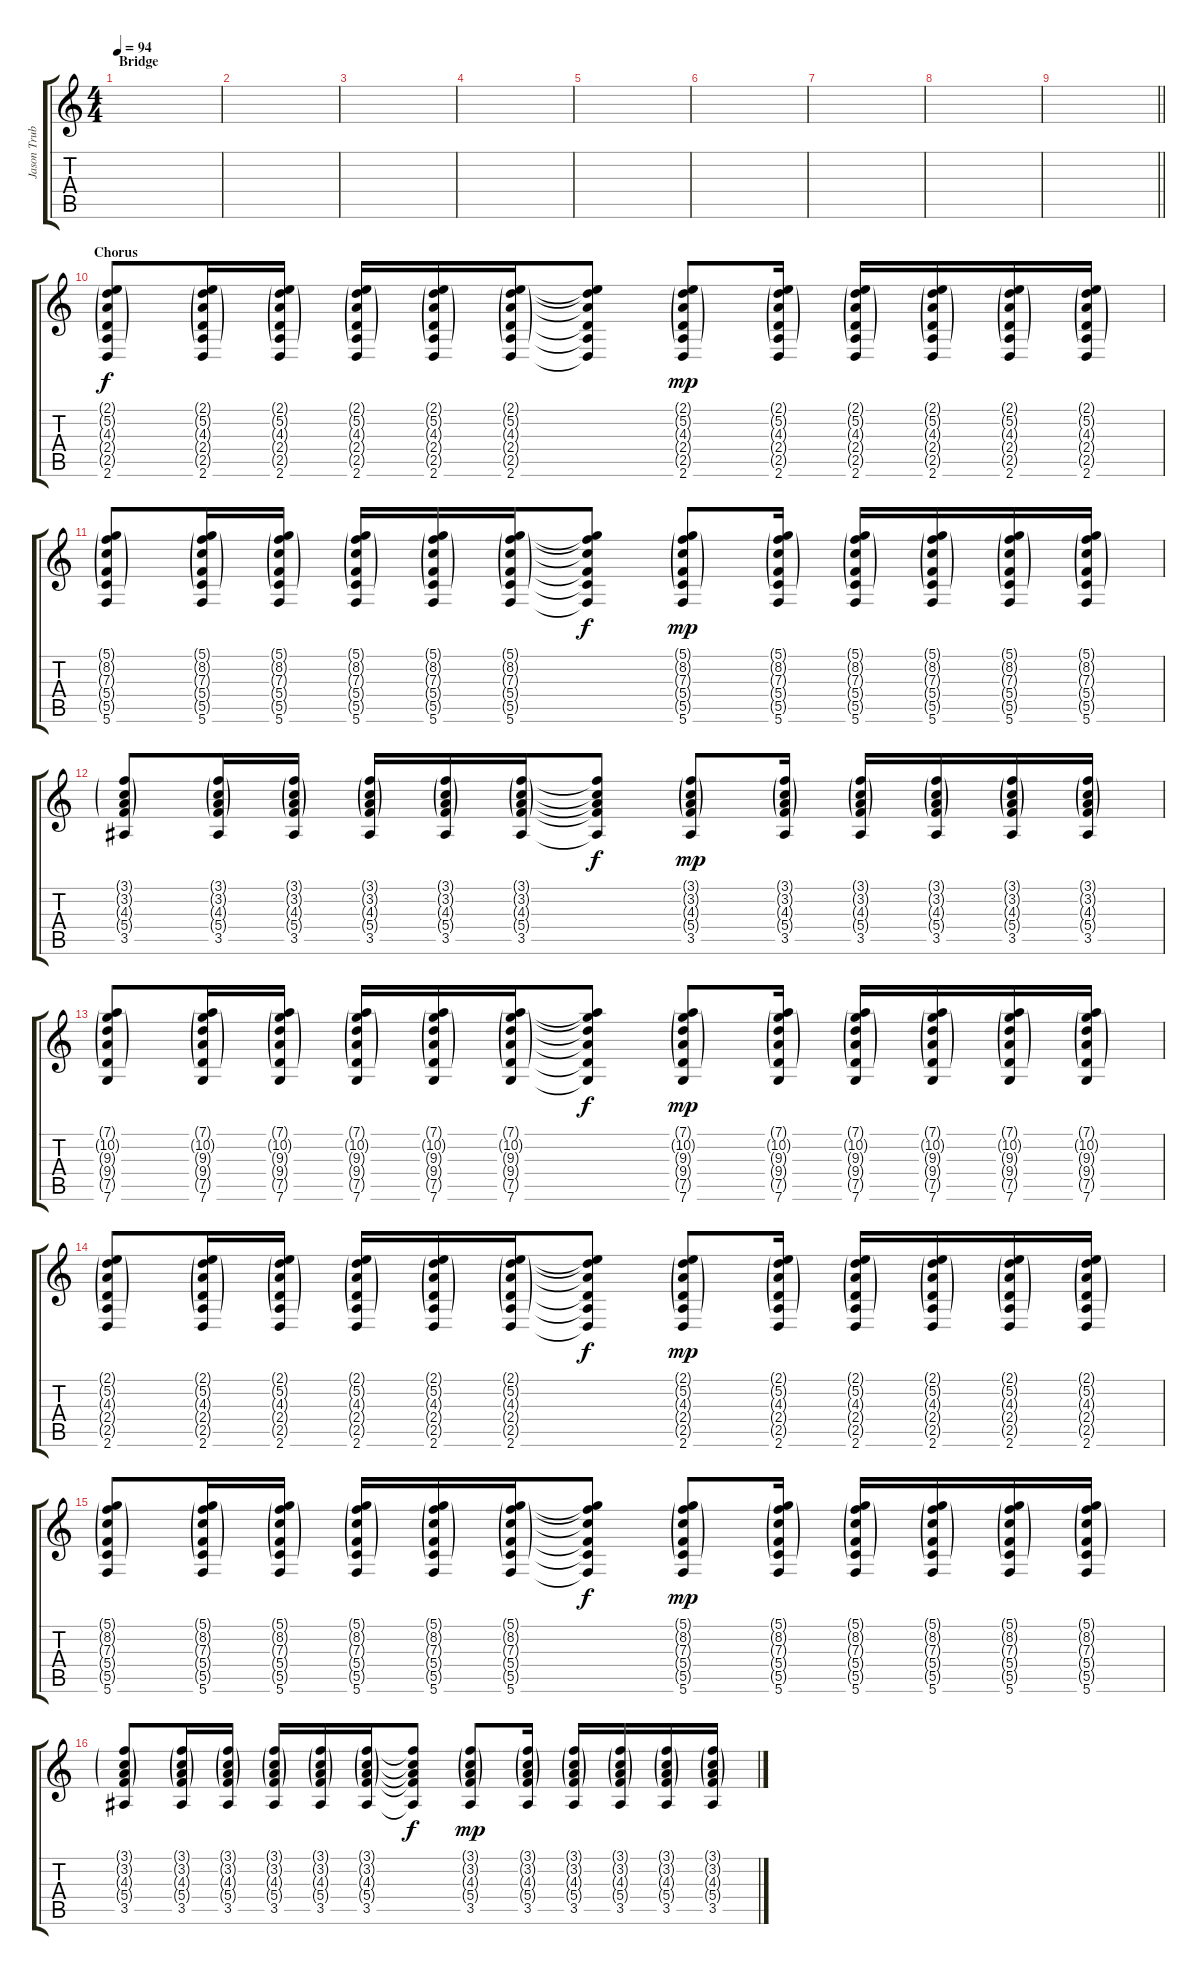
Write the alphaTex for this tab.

\track ("Jason Truby" "Jason Trub") {instrument electricguitarclean}
\staff {score tabs}
\tuning (D4 A3 F3 C3 G2 C2) {hide}
\ts (4 4)
\section ("" "Bridge")
\tempo 94
\clef g2
\ks c
|
|
|
|
|
|
|
|
\barLineRight lightlight
|
\section ("" "Chorus")
(2.1{g} 5.2{g} 4.3{g} 2.4{g} 2.5{g} 2.6).8{volume 8 instrument electricguitarclean} (2.1{g} 5.2{g} 4.3{g} 2.4{g} 2.5{g} 2.6).16 (2.1{g} 5.2{g} 4.3{g} 2.4{g} 2.5{g} 2.6).16 (2.1{g} 5.2{g} 4.3{g} 2.4{g} 2.5{g} 2.6).16 (2.1{g} 5.2{g} 4.3{g} 2.4{g} 2.5{g} 2.6).16 (2.1{g} 5.2{g} 4.3{g} 2.4{g} 2.5{g} 2.6).16 (2.1{t} 5.2{t} 4.3{t} 2.4{t} 2.5{t} 2.6{t}).8{dy f} (2.1{g} 5.2{g} 4.3{g} 2.4{g} 2.5{g} 2.6).8{dy mp} (2.1{g} 5.2{g} 4.3{g} 2.4{g} 2.5{g} 2.6).16 (2.1{g} 5.2{g} 4.3{g} 2.4{g} 2.5{g} 2.6).16 (2.1{g} 5.2{g} 4.3{g} 2.4{g} 2.5{g} 2.6).16 (2.1{g} 5.2{g} 4.3{g} 2.4{g} 2.5{g} 2.6).16 (2.1{g} 5.2{g} 4.3{g} 2.4{g} 2.5{g} 2.6).16 |
(5.1{g} 8.2{g} 7.3{g} 5.4{g} 5.5{g} 5.6).8 (5.1{g} 8.2{g} 7.3{g} 5.4{g} 5.5{g} 5.6).16 (5.1{g} 8.2{g} 7.3{g} 5.4{g} 5.5{g} 5.6).16 (5.1{g} 8.2{g} 7.3{g} 5.4{g} 5.5{g} 5.6).16 (5.1{g} 8.2{g} 7.3{g} 5.4{g} 5.5{g} 5.6).16 (5.1{g} 8.2{g} 7.3{g} 5.4{g} 5.5{g} 5.6).16 (5.1{t} 8.2{t} 7.3{t} 5.4{t} 5.5{t} 5.6{t}).8{dy f} (5.1{g} 8.2{g} 7.3{g} 5.4{g} 5.5{g} 5.6).8{dy mp} (5.1{g} 8.2{g} 7.3{g} 5.4{g} 5.5{g} 5.6).16 (5.1{g} 8.2{g} 7.3{g} 5.4{g} 5.5{g} 5.6).16 (5.1{g} 8.2{g} 7.3{g} 5.4{g} 5.5{g} 5.6).16 (5.1{g} 8.2{g} 7.3{g} 5.4{g} 5.5{g} 5.6).16 (5.1{g} 8.2{g} 7.3{g} 5.4{g} 5.5{g} 5.6).16 |
(3.1{g} 3.2{g} 4.3{g} 5.4{g} 3.5).8 (3.1{g} 3.2{g} 4.3{g} 5.4{g} 3.5).16 (3.1{g} 3.2{g} 4.3{g} 5.4{g} 3.5).16 (3.1{g} 3.2{g} 4.3{g} 5.4{g} 3.5).16 (3.1{g} 3.2{g} 4.3{g} 5.4{g} 3.5).16 (3.1{g} 3.2{g} 4.3{g} 5.4{g} 3.5).16 (3.1{t} 3.2{t} 4.3{t} 5.4{t} 3.5{t}).8{dy f} (3.1{g} 3.2{g} 4.3{g} 5.4{g} 3.5).8{dy mp} (3.1{g} 3.2{g} 4.3{g} 5.4{g} 3.5).16 (3.1{g} 3.2{g} 4.3{g} 5.4{g} 3.5).16 (3.1{g} 3.2{g} 4.3{g} 5.4{g} 3.5).16 (3.1{g} 3.2{g} 4.3{g} 5.4{g} 3.5).16 (3.1{g} 3.2{g} 4.3{g} 5.4{g} 3.5).16 |
(7.1{g} 10.2{g} 9.3{g} 9.4{g} 7.5{g} 7.6).8 (7.1{g} 10.2{g} 9.3{g} 9.4{g} 7.5{g} 7.6).16 (7.1{g} 10.2{g} 9.3{g} 9.4{g} 7.5{g} 7.6).16 (7.1{g} 10.2{g} 9.3{g} 9.4{g} 7.5{g} 7.6).16 (7.1{g} 10.2{g} 9.3{g} 9.4{g} 7.5{g} 7.6).16 (7.1{g} 10.2{g} 9.3{g} 9.4{g} 7.5{g} 7.6).16 (7.1{t} 10.2{t} 9.3{t} 9.4{t} 7.5{t} 7.6{t}).8{dy f} (7.1{g} 10.2{g} 9.3{g} 9.4{g} 7.5{g} 7.6).8{dy mp} (7.1{g} 10.2{g} 9.3{g} 9.4{g} 7.5{g} 7.6).16 (7.1{g} 10.2{g} 9.3{g} 9.4{g} 7.5{g} 7.6).16 (7.1{g} 10.2{g} 9.3{g} 9.4{g} 7.5{g} 7.6).16 (7.1{g} 10.2{g} 9.3{g} 9.4{g} 7.5{g} 7.6).16 (7.1{g} 10.2{g} 9.3{g} 9.4{g} 7.5{g} 7.6).16 |
(2.1{g} 5.2{g} 4.3{g} 2.4{g} 2.5{g} 2.6).8 (2.1{g} 5.2{g} 4.3{g} 2.4{g} 2.5{g} 2.6).16 (2.1{g} 5.2{g} 4.3{g} 2.4{g} 2.5{g} 2.6).16 (2.1{g} 5.2{g} 4.3{g} 2.4{g} 2.5{g} 2.6).16 (2.1{g} 5.2{g} 4.3{g} 2.4{g} 2.5{g} 2.6).16 (2.1{g} 5.2{g} 4.3{g} 2.4{g} 2.5{g} 2.6).16 (2.1{t} 5.2{t} 4.3{t} 2.4{t} 2.5{t} 2.6{t}).8{dy f} (2.1{g} 5.2{g} 4.3{g} 2.4{g} 2.5{g} 2.6).8{dy mp} (2.1{g} 5.2{g} 4.3{g} 2.4{g} 2.5{g} 2.6).16 (2.1{g} 5.2{g} 4.3{g} 2.4{g} 2.5{g} 2.6).16 (2.1{g} 5.2{g} 4.3{g} 2.4{g} 2.5{g} 2.6).16 (2.1{g} 5.2{g} 4.3{g} 2.4{g} 2.5{g} 2.6).16 (2.1{g} 5.2{g} 4.3{g} 2.4{g} 2.5{g} 2.6).16 |
(5.1{g} 8.2{g} 7.3{g} 5.4{g} 5.5{g} 5.6).8 (5.1{g} 8.2{g} 7.3{g} 5.4{g} 5.5{g} 5.6).16 (5.1{g} 8.2{g} 7.3{g} 5.4{g} 5.5{g} 5.6).16 (5.1{g} 8.2{g} 7.3{g} 5.4{g} 5.5{g} 5.6).16 (5.1{g} 8.2{g} 7.3{g} 5.4{g} 5.5{g} 5.6).16 (5.1{g} 8.2{g} 7.3{g} 5.4{g} 5.5{g} 5.6).16 (5.1{t} 8.2{t} 7.3{t} 5.4{t} 5.5{t} 5.6{t}).8{dy f} (5.1{g} 8.2{g} 7.3{g} 5.4{g} 5.5{g} 5.6).8{dy mp} (5.1{g} 8.2{g} 7.3{g} 5.4{g} 5.5{g} 5.6).16 (5.1{g} 8.2{g} 7.3{g} 5.4{g} 5.5{g} 5.6).16 (5.1{g} 8.2{g} 7.3{g} 5.4{g} 5.5{g} 5.6).16 (5.1{g} 8.2{g} 7.3{g} 5.4{g} 5.5{g} 5.6).16 (5.1{g} 8.2{g} 7.3{g} 5.4{g} 5.5{g} 5.6).16 |
(3.1{g} 3.2{g} 4.3{g} 5.4{g} 3.5).8 (3.1{g} 3.2{g} 4.3{g} 5.4{g} 3.5).16 (3.1{g} 3.2{g} 4.3{g} 5.4{g} 3.5).16 (3.1{g} 3.2{g} 4.3{g} 5.4{g} 3.5).16 (3.1{g} 3.2{g} 4.3{g} 5.4{g} 3.5).16 (3.1{g} 3.2{g} 4.3{g} 5.4{g} 3.5).16 (3.1{t} 3.2{t} 4.3{t} 5.4{t} 3.5{t}).8{dy f} (3.1{g} 3.2{g} 4.3{g} 5.4{g} 3.5).8{dy mp} (3.1{g} 3.2{g} 4.3{g} 5.4{g} 3.5).16 (3.1{g} 3.2{g} 4.3{g} 5.4{g} 3.5).16 (3.1{g} 3.2{g} 4.3{g} 5.4{g} 3.5).16 (3.1{g} 3.2{g} 4.3{g} 5.4{g} 3.5).16 (3.1{g} 3.2{g} 4.3{g} 5.4{g} 3.5).16
